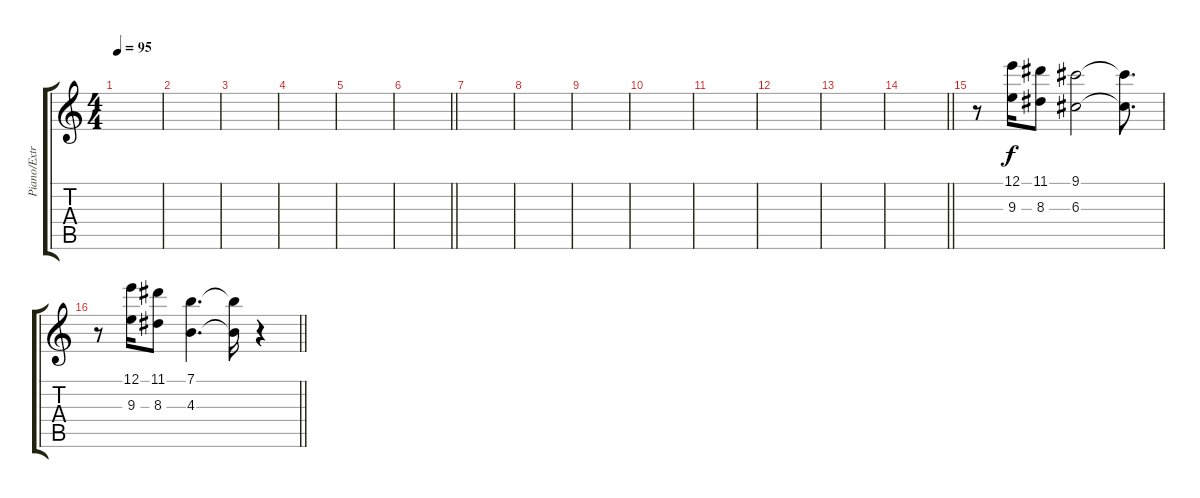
\track ("Piano/Extra" "Piano/Extr") {instrument electricguitarclean}
\staff {score tabs}
\tuning (E4 B3 G3 D3 A2 D2) {hide}
\ts (4 4)
\tempo 95
\clef g2
\ks c
|
|
|
|
|
\barLineRight lightlight
|
|
|
|
|
|
|
|
\barLineRight lightlight
|
r.8 (12.1 9.3).16 (11.1 8.3).8 (9.1 6.3).2 (9.1{t} 6.3{t}).8{d} |
\barLineRight lightlight
r.8 (12.1 9.3).16 (11.1 8.3).8 (7.1 4.3).4{d} (7.1{t} 4.3{t}).16 r.4
